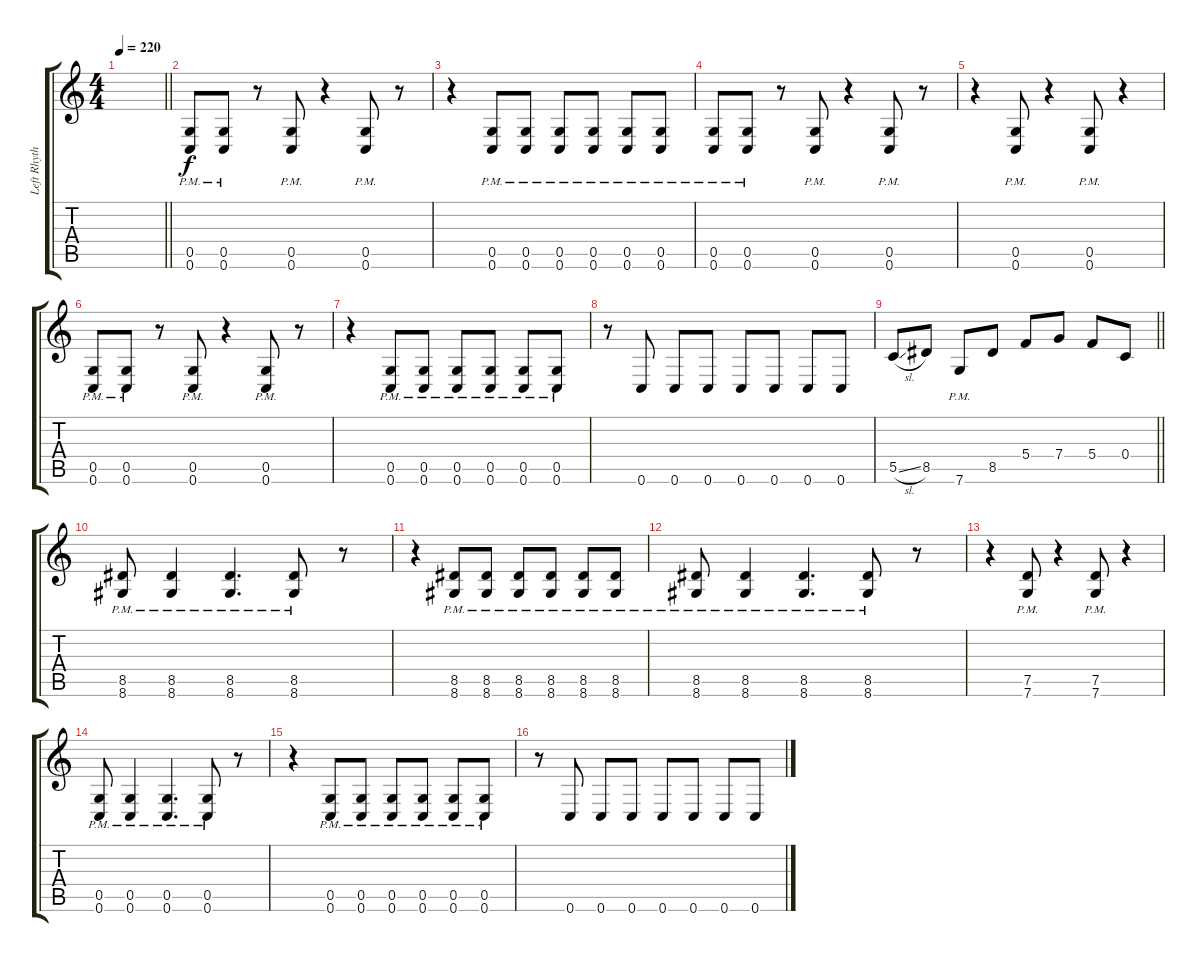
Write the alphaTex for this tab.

\track ("Left Rhythm" "Left Rhyth") {instrument distortionguitar}
\staff {score tabs}
\tuning (D4 A3 F3 C3 G2 C2) {hide}
\ts (4 4)
\tempo 220
\clef g2
\barLineRight lightlight
\ks c
|
\section ("" "")
(0.5{pm} 0.6{pm}).8 (0.5{pm} 0.6{pm}).8 r.8 (0.5{pm} 0.6{pm}).8 r.4 (0.5{pm} 0.6{pm}).8 r.8 |
r.4 (0.5{pm} 0.6{pm}).8 (0.5{pm} 0.6{pm}).8 (0.5{pm} 0.6{pm}).8 (0.5{pm} 0.6{pm}).8 (0.5{pm} 0.6{pm}).8 (0.5{pm} 0.6{pm}).8 |
(0.5{pm} 0.6{pm}).8 (0.5{pm} 0.6{pm}).8 r.8 (0.5{pm} 0.6{pm}).8 r.4 (0.5{pm} 0.6{pm}).8 r.8 |
r.4 (0.5{pm} 0.6{pm}).8 r.4 (0.5{pm} 0.6{pm}).8 r.4 |
(0.5{pm} 0.6{pm}).8 (0.5{pm} 0.6{pm}).8 r.8 (0.5{pm} 0.6{pm}).8 r.4 (0.5{pm} 0.6{pm}).8 r.8 |
r.4 (0.5{pm} 0.6{pm}).8 (0.5{pm} 0.6{pm}).8 (0.5{pm} 0.6{pm}).8 (0.5{pm} 0.6{pm}).8 (0.5{pm} 0.6{pm}).8 (0.5{pm} 0.6{pm}).8 |
r.8 0.6.8 0.6.8 0.6.8 0.6.8 0.6.8 0.6.8 0.6.8 |
\barLineRight lightlight
5.5{sl}.8 8.5.8 7.6{pm}.8 8.5.8 5.4.8 7.4.8 5.4.8 0.4.8 |
\section ("" "")
(8.5{pm} 8.6{pm}).8 (8.5{pm} 8.6{pm}).4 (8.5{pm} 8.6{pm}).4{d} (8.5{pm} 8.6{pm}).8 r.8 |
r.4 (8.5{pm} 8.6{pm}).8 (8.5{pm} 8.6{pm}).8 (8.5{pm} 8.6{pm}).8 (8.5{pm} 8.6{pm}).8 (8.5{pm} 8.6{pm}).8 (8.5{pm} 8.6{pm}).8 |
(8.5{pm} 8.6{pm}).8 (8.5{pm} 8.6{pm}).4 (8.5{pm} 8.6{pm}).4{d} (8.5{pm} 8.6{pm}).8 r.8 |
r.4 (7.5{pm} 7.6{pm}).8 r.4 (7.5{pm} 7.6{pm}).8 r.4 |
(0.5{pm} 0.6{pm}).8 (0.5{pm} 0.6{pm}).4 (0.5{pm} 0.6{pm}).4{d} (0.5{pm} 0.6{pm}).8 r.8 |
r.4 (0.5{pm} 0.6{pm}).8 (0.5{pm} 0.6{pm}).8 (0.5{pm} 0.6{pm}).8 (0.5{pm} 0.6{pm}).8 (0.5{pm} 0.6{pm}).8 (0.5{pm} 0.6{pm}).8 |
r.8 0.6.8 0.6.8 0.6.8 0.6.8 0.6.8 0.6.8 0.6.8
